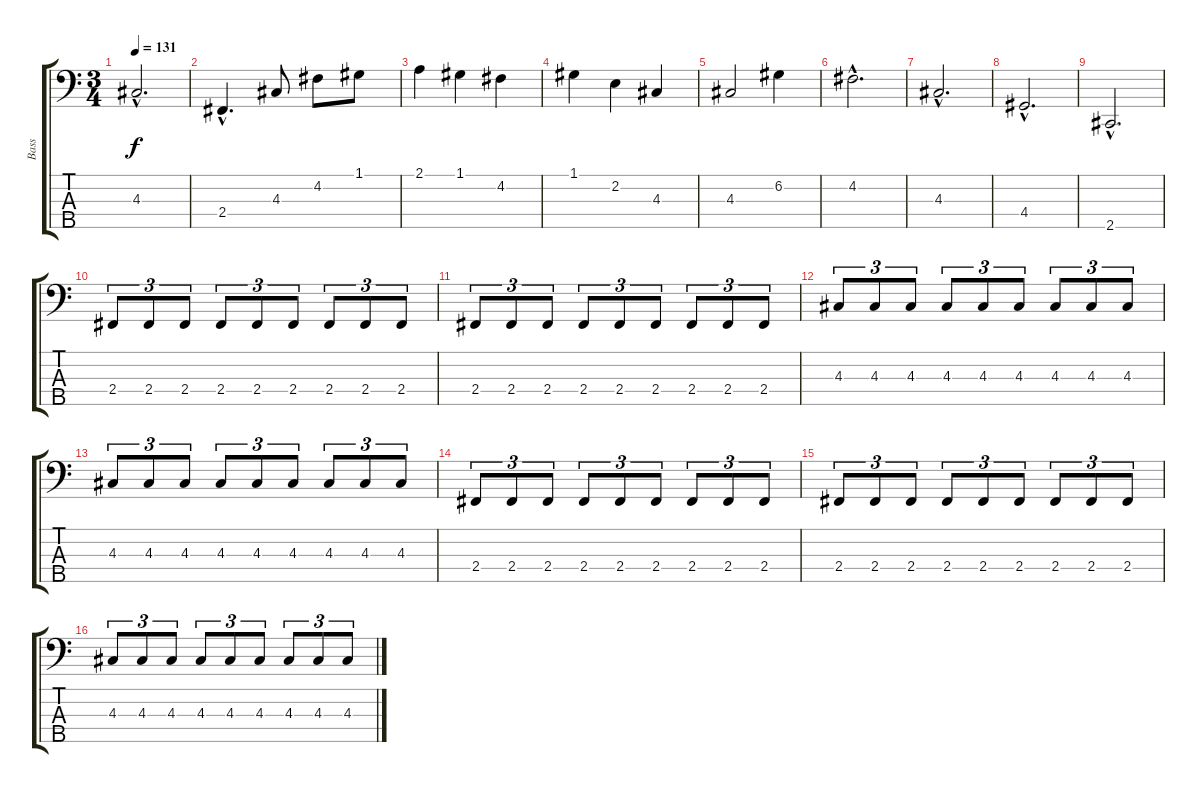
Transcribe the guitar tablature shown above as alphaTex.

\track ("Bass" "Bass") {instrument electricbassfinger}
\staff {score tabs}
\tuning (G2 D2 A1 E1 B0) {hide}
\ts (3 4)
\tempo 131
\clef f4
\ks c
4.3{hac}.2{d dy f} |
2.4{hac}.4{d} 4.3.8 4.2.8 1.1.8 |
2.1.4 1.1.4 4.2.4 |
1.1.4 2.2.4 4.3.4 |
4.3.2 6.2.4 |
4.2{hac}.2{d} |
4.3{hac}.2{d} |
4.4{hac}.2{d} |
2.5{hac}.2{d} |
2.4.8{tu (3 2)} 2.4.8{tu (3 2)} 2.4.8{tu (3 2)} 2.4.8{tu (3 2)} 2.4.8{tu (3 2)} 2.4.8{tu (3 2)} 2.4.8{tu (3 2)} 2.4.8{tu (3 2)} 2.4.8{tu (3 2)} |
2.4.8{tu (3 2)} 2.4.8{tu (3 2)} 2.4.8{tu (3 2)} 2.4.8{tu (3 2)} 2.4.8{tu (3 2)} 2.4.8{tu (3 2)} 2.4.8{tu (3 2)} 2.4.8{tu (3 2)} 2.4.8{tu (3 2)} |
4.3.8{tu (3 2)} 4.3.8{tu (3 2)} 4.3.8{tu (3 2)} 4.3.8{tu (3 2)} 4.3.8{tu (3 2)} 4.3.8{tu (3 2)} 4.3.8{tu (3 2)} 4.3.8{tu (3 2)} 4.3.8{tu (3 2)} |
4.3.8{tu (3 2)} 4.3.8{tu (3 2)} 4.3.8{tu (3 2)} 4.3.8{tu (3 2)} 4.3.8{tu (3 2)} 4.3.8{tu (3 2)} 4.3.8{tu (3 2)} 4.3.8{tu (3 2)} 4.3.8{tu (3 2)} |
2.4.8{tu (3 2)} 2.4.8{tu (3 2)} 2.4.8{tu (3 2)} 2.4.8{tu (3 2)} 2.4.8{tu (3 2)} 2.4.8{tu (3 2)} 2.4.8{tu (3 2)} 2.4.8{tu (3 2)} 2.4.8{tu (3 2)} |
2.4.8{tu (3 2)} 2.4.8{tu (3 2)} 2.4.8{tu (3 2)} 2.4.8{tu (3 2)} 2.4.8{tu (3 2)} 2.4.8{tu (3 2)} 2.4.8{tu (3 2)} 2.4.8{tu (3 2)} 2.4.8{tu (3 2)} |
4.3.8{tu (3 2)} 4.3.8{tu (3 2)} 4.3.8{tu (3 2)} 4.3.8{tu (3 2)} 4.3.8{tu (3 2)} 4.3.8{tu (3 2)} 4.3.8{tu (3 2)} 4.3.8{tu (3 2)} 4.3.8{tu (3 2)}
